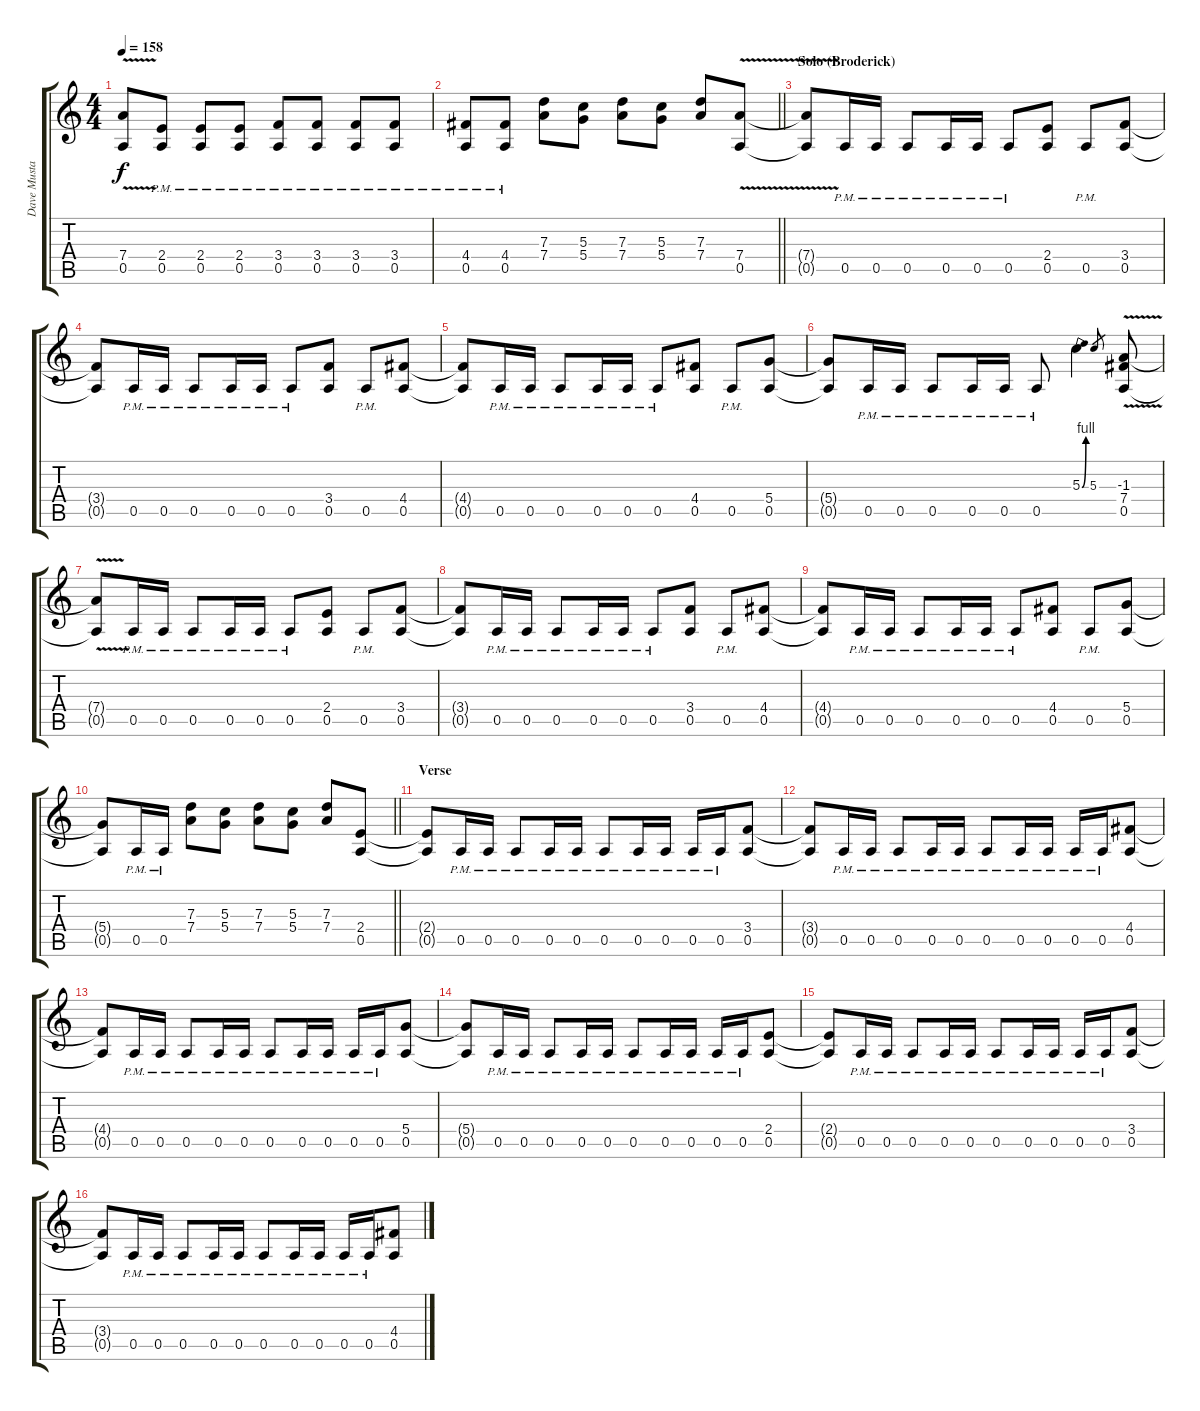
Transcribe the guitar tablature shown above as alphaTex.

\track ("Dave Mustaine" "Dave Musta") {instrument distortionguitar}
\staff {score tabs}
\tuning (E4 B3 G3 D3 A2 E2) {hide}
\ts (4 4)
\tempo 158
\clef g2
\ks c
(7.4{v t} 0.5{v t}).8{dy f} (2.4{pm} 0.5{pm}).8 (2.4{pm} 0.5{pm}).8 (2.4{pm} 0.5{pm}).8 (3.4{pm} 0.5{pm}).8 (3.4{pm} 0.5{pm}).8 (3.4{pm} 0.5{pm}).8 (3.4{pm} 0.5{pm}).8 |
\barLineRight lightlight
(4.4{pm} 0.5{pm}).8 (4.4{pm} 0.5{pm}).8 (7.3 7.4).8 (5.3 5.4).8 (7.3 7.4).8 (5.3 5.4).8 (7.3 7.4).8 (7.4{v} 0.5{v}).8 |
\section ("" "Solo (Broderick)")
(7.4{t} 0.5{t}).8 0.5{pm}.16 0.5{pm}.16 0.5{pm}.8 0.5{pm}.16 0.5{pm}.16 0.5{pm}.8 (2.4 0.5).8 0.5{pm}.8 (3.4 0.5).8 |
(3.4{t} 0.5{t}).8 0.5{pm}.16 0.5{pm}.16 0.5{pm}.8 0.5{pm}.16 0.5{pm}.16 0.5{pm}.8 (3.4 0.5).8 0.5{pm}.8 (4.4 0.5).8 |
(4.4{t} 0.5{t}).8 0.5{pm}.16 0.5{pm}.16 0.5{pm}.8 0.5{pm}.16 0.5{pm}.16 0.5{pm}.8 (4.4 0.5).8 0.5{pm}.8 (5.4 0.5).8 |
(5.4{t} 0.5{t}).8 0.5{pm}.16 0.5{pm}.16 0.5{pm}.8 0.5{pm}.16 0.5{pm}.16 0.5{pm}.8 5.3{be (bend 0 0 60 4)}.4 5.3.8{gr} (-1.3 7.4{v} 0.5{v}).8 |
(7.4{v t} 0.5{v t}).8 0.5{pm}.16 0.5{pm}.16 0.5{pm}.8 0.5{pm}.16 0.5{pm}.16 0.5{pm}.8 (2.4 0.5).8 0.5{pm}.8 (3.4 0.5).8 |
(3.4{t} 0.5{t}).8 0.5{pm}.16 0.5{pm}.16 0.5{pm}.8 0.5{pm}.16 0.5{pm}.16 0.5{pm}.8 (3.4 0.5).8 0.5{pm}.8 (4.4 0.5).8 |
(4.4{t} 0.5{t}).8 0.5{pm}.16 0.5{pm}.16 0.5{pm}.8 0.5{pm}.16 0.5{pm}.16 0.5{pm}.8 (4.4 0.5).8 0.5{pm}.8 (5.4 0.5).8 |
\barLineRight lightlight
(5.4{t} 0.5{t}).8 0.5{pm}.16 0.5{pm}.16 (7.3 7.4).8 (5.3 5.4).8 (7.3 7.4).8 (5.3 5.4).8 (7.3 7.4).8 (2.4 0.5).8 |
\section ("" "Verse ")
(2.4{t} 0.5{t}).8 0.5{pm}.16 0.5{pm}.16 0.5{pm}.8 0.5{pm}.16 0.5{pm}.16 0.5{pm}.8 0.5{pm}.16 0.5{pm}.16 0.5{pm}.16 0.5{pm}.16 (3.4 0.5).8 |
(3.4{t} 0.5{t}).8 0.5{pm}.16 0.5{pm}.16 0.5{pm}.8 0.5{pm}.16 0.5{pm}.16 0.5{pm}.8 0.5{pm}.16 0.5{pm}.16 0.5{pm}.16 0.5{pm}.16 (4.4 0.5).8 |
(4.4{t} 0.5{t}).8 0.5{pm}.16 0.5{pm}.16 0.5{pm}.8 0.5{pm}.16 0.5{pm}.16 0.5{pm}.8 0.5{pm}.16 0.5{pm}.16 0.5{pm}.16 0.5{pm}.16 (5.4 0.5).8 |
(5.4{t} 0.5{t}).8 0.5{pm}.16 0.5{pm}.16 0.5{pm}.8 0.5{pm}.16 0.5{pm}.16 0.5{pm}.8 0.5{pm}.16 0.5{pm}.16 0.5{pm}.16 0.5{pm}.16 (2.4 0.5).8 |
(2.4{t} 0.5{t}).8 0.5{pm}.16 0.5{pm}.16 0.5{pm}.8 0.5{pm}.16 0.5{pm}.16 0.5{pm}.8 0.5{pm}.16 0.5{pm}.16 0.5{pm}.16 0.5{pm}.16 (3.4 0.5).8 |
(3.4{t} 0.5{t}).8 0.5{pm}.16 0.5{pm}.16 0.5{pm}.8 0.5{pm}.16 0.5{pm}.16 0.5{pm}.8 0.5{pm}.16 0.5{pm}.16 0.5{pm}.16 0.5{pm}.16 (4.4 0.5).8
